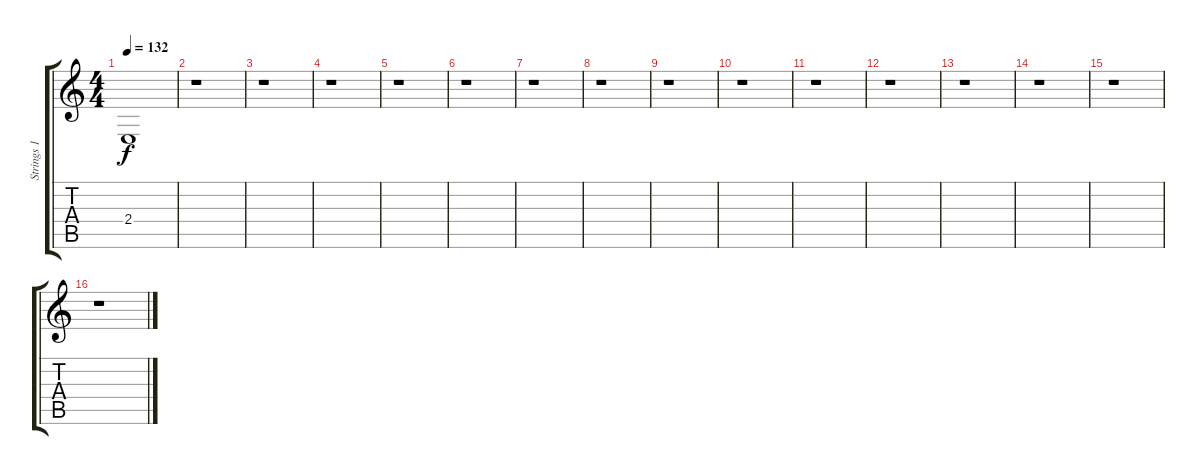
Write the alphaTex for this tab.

\track ("Strings 1" "Strings 1") {instrument stringensemble1}
\staff {score tabs}
\tuning (E4 B3 G3 D3 A2 E2) {hide}
\ts (4 4)
\tempo 132
\clef g2
\ks c
2.4{t}.1{dy f} |
r.1 |
r.1 |
r.1 |
r.1 |
r.1 |
r.1 |
r.1 |
r.1 |
r.1 |
r.1 |
r.1 |
r.1 |
r.1 |
r.1 |
r.1
